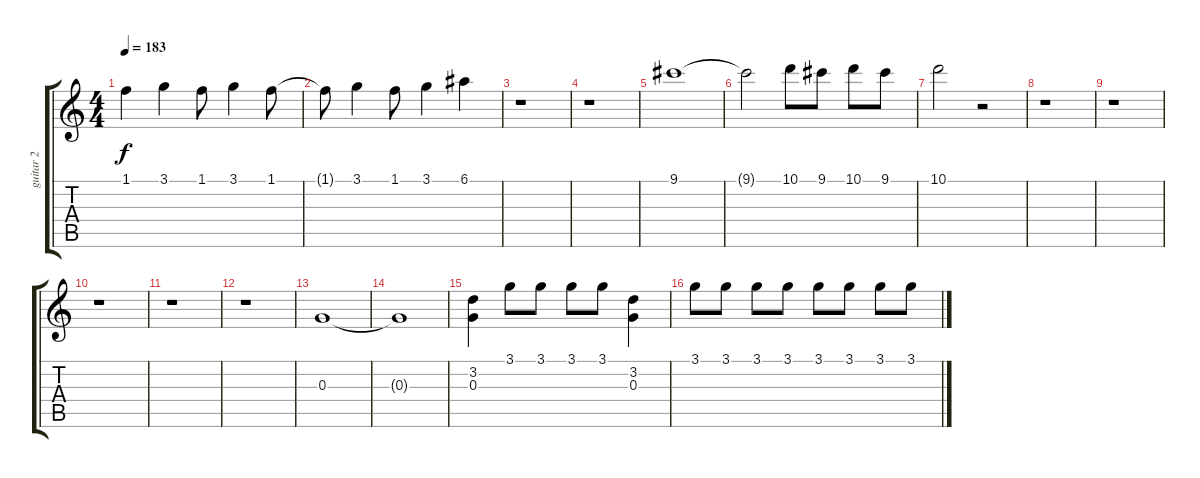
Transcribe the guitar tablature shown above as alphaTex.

\track ("guitar 2" "guitar 2") {instrument distortionguitar}
\staff {score tabs}
\tuning (E4 B3 G3 D3 A2 E2) {hide}
\ts (4 4)
\tempo 183
\clef g2
\ks c
1.1.4{dy f} 3.1.4 1.1.8 3.1.4 1.1.8 |
1.1{t}.8 3.1.4 1.1.8 3.1.4 6.1.4 |
r.1 |
r.1 |
9.1.1 |
9.1{t}.2 10.1.8 9.1.8 10.1.8 9.1.8 |
10.1.2 r.2 |
r.1 |
r.1 |
r.1 |
r.1 |
r.1 |
0.3.1 |
0.3{t}.1 |
(3.2 0.3).4 3.1.8 3.1.8 3.1.8 3.1.8 (3.2 0.3).4 |
3.1.8 3.1.8 3.1.8 3.1.8 3.1.8 3.1.8 3.1.8 3.1.8
